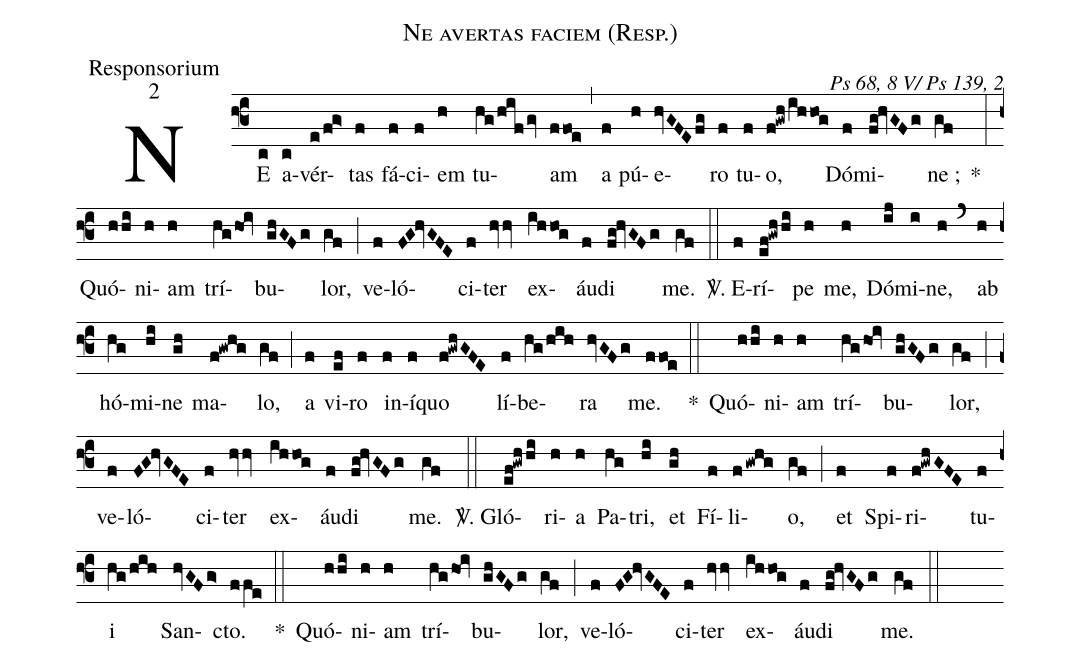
name:Ne avertas faciem (Resp.);
office-part:Responsorium;
mode:2;
commentary:Ps 68, 8 V/ Ps 139, 2;
%%
(f3)NE(c) a(c)vér(e/fg>)tas(f) fá(f)ci(f)em(h) tu(hg/hif/gv)am(ffoe) (,) a(f) pú(h)e(hvGFEfg)ro(f) tu(f)o,(f!gwh/ihhog) Dó(f)mi(fg!hvGFg)ne ;(gf) *(:) Quó(hhi)ni(h)am(h) trí(hg/hoi)bu(ghGFg)lor,(gf) (;) ve(f)ló(FG!hvGFE)ci(f)ter(hvhv) ex(ihhog)áu(f)di(fg!hvGFg) me.(gf) (::)

<sp>V/</sp>. E(f)rí(ef!gwhhi)pe(h) me,(h) Dó(ij)mi(i)ne,(h) (`) ab(h) hó(hg)mi(hi)ne(gh) ma(f!gwhg)lo,(gf) (;) a(f) vi(ef)ro(f) in(f)í(f)quo(f!gwhGFE) lí(f)be(hg/hih)ra(hvGFg) me.(ffoe) (::)
*() Quó(hhi)ni(h)am(h) trí(hg/hoi)bu(ghGFg)lor,(gf) (;) ve(f)ló(FG!hvGFE)ci(f)ter(hvhv) ex(ihhog)áu(f)di(fg!hvGFg) me.(gf) (::)

<sp>V/</sp>. Gló(ef!gwh/hi)ri(h)a(h) Pa(hg)tri,(hi) et(gh) Fí(f)li(fgwhg)o,(gf) (;)et(f) Spi(f)ri(f!gwhG!FE)tu(f)i(hg/hih) San(hvGFg>)cto.(ffe) (::)
*() Quó(hhi)ni(h)am(h) trí(hg/hoi)bu(ghGFg)lor,(gf) (;) ve(f)ló(FG!hvGFE)ci(f)ter(hvhv) ex(ihhog)áu(f)di(fg!hvGFg) me.(gf) (::)
